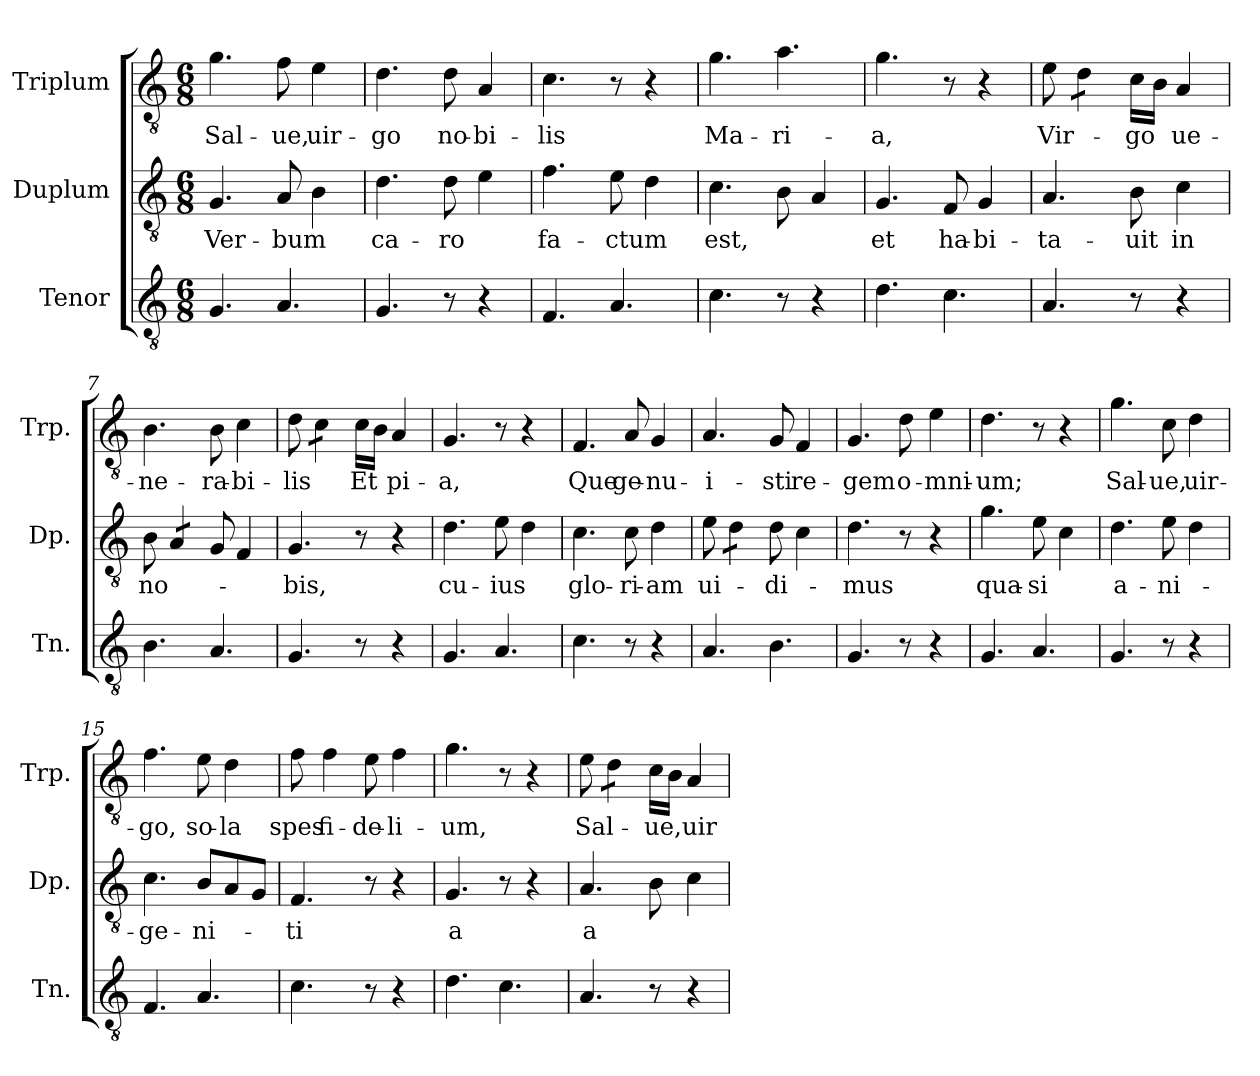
**kern	**kern	**text	**kern	**text
*part3	*part2	*part2	*part1	*part1
*staff3	*staff2	*staff2	*staff1	*staff1
*I"Tenor	*I"Duplum	*	*I"Triplum	*
*I'Tn.	*I'Dp.	*	*I'Trp.	*
*clefGv2	*clefGv2	*	*clefGv2	*
*k[]	*k[]	*	*k[]	*
*M6/8	*M6/8	*	*M6/8	*
=1	=1	=1	=1	=1
!	!	!LO:LY:b	!	!LO:LY:b
4.G/	4.G/	Ver-	4.g\	Sal-
!	!	!LO:LY:b	!	!LO:LY:b
4.A/	8A/	-bum	8f\	-ue,
!	!	!	!	!LO:LY:b
.	4B\	.	4e\	uir-
=2	=2	=2	=2	=2
!	!	!LO:LY:b	!	!LO:LY:b
4.G/	4.d\	ca-	4.d\	-go
!	!	!LO:LY:b	!	!LO:LY:b
8r	8d\	-ro	8d\	no-
!	!	!	!	!LO:LY:b
4r	4e\	.	4A/	-bi-
=3	=3	=3	=3	=3
!	!	!LO:LY:b	!	!LO:LY:b
4.F/	4.f\	fa-	4.c\	-lis
!	!	!LO:LY:b	!	!
4.A/	8e\	-ctum	8r	.
.	4d\	.	4r	.
=4	=4	=4	=4	=4
!	!	!LO:LY:b	!	!LO:LY:b
4.c\	4.c\	est,	4.g\	Ma-
!	!	!	!	!LO:LY:b
8r	8B\	.	4.a\	-ri-
4r	4A/	.	.	.
=5	=5	=5	=5	=5
!	!	!LO:LY:b	!	!LO:LY:b
4.d\	4.G/	et	4.g\	-a,
!	!	!LO:LY:b	!	!
4.c\	8F/	ha-	8r	.
!	!	!LO:LY:b	!	!
.	4G/	-bi-	4r	.
=6	=6	=6	=6	=6
!	!	!LO:LY:b	!	!LO:LY:b
4.A/	4.A/	-ta-	8e\	Vir-
*	*	*	*tremolo	*
.	.	.	8d\L	.
.	.	.	8d\J	.
*	*	*	*Xtremolo	*
!	!	!LO:LY:b	!	!LO:LY:b
8r	8B\	-uit	16c\LL	-go
.	.	.	16B\JJ	.
!	!	!LO:LY:b	!	!LO:LY:b
4r	4c\	in	4A/	ue-
=7	=7	=7	=7	=7
!	!	!LO:LY:b	!	!LO:LY:b
4.B\	8B\	no-	4.B\	-ne-
*	*tremolo	*	*	*
.	8A/L	.	.	.
.	8A/J	.	.	.
*	*Xtremolo	*	*	*
!	!	!	!	!LO:LY:b
4.A/	8G/	.	8B\	-ra-
!	!	!	!	!LO:LY:b
.	4F/	.	4c\	-bi-
=8	=8	=8	=8	=8
!	!	!LO:LY:b	!	!LO:LY:b
4.G/	4.G/	-bis,	8d\	-lis
*	*	*	*tremolo	*
.	.	.	8c\L	.
.	.	.	8c\J	.
*	*	*	*Xtremolo	*
!	!	!	!	!LO:LY:b
8r	8r	.	16c\LL	Et
.	.	.	16B\JJ	.
!	!	!	!	!LO:LY:b
4r	4r	.	4A/	pi-
!!LO:LB:g=z
=9	=9	=9	=9	=9
!	!	!LO:LY:b	!	!LO:LY:b
4.G/	4.d\	cu-	4.G/	-a,
!	!	!LO:LY:b	!	!
4.A/	8e\	-ius	8r	.
.	4d\	.	4r	.
=10	=10	=10	=10	=10
!	!	!LO:LY:b	!	!LO:LY:b
4.c\	4.c\	glo-	4.F/	Que
!	!	!LO:LY:b	!	!LO:LY:b
8r	8c\	-ri-	8A/	ge-
!	!	!LO:LY:b	!	!LO:LY:b
4r	4d\	-am	4G/	-nu-
=11	=11	=11	=11	=11
!	!	!LO:LY:b	!	!LO:LY:b
4.A/	8e\	ui-	4.A/	-i-
*	*tremolo	*	*	*
.	8d\L	.	.	.
.	8d\J	.	.	.
*	*Xtremolo	*	*	*
!	!	!LO:LY:b	!	!LO:LY:b
4.B\	8d\	-di-	8G/	-sti
!	!	!	!	!LO:LY:b
.	4c\	.	4F/	re-
=12	=12	=12	=12	=12
!	!	!LO:LY:b	!	!LO:LY:b
4.G/	4.d\	-mus	4.G/	-gem
!	!	!	!	!LO:LY:b
8r	8r	.	8d\	o-
!	!	!	!	!LO:LY:b
4r	4r	.	4e\	-mni-
=13	=13	=13	=13	=13
!	!	!LO:LY:b	!	!LO:LY:b
4.G/	4.g\	qua-	4.d\	-um;
!	!	!LO:LY:b	!	!
4.A/	8e\	-si	8r	.
.	4c\	.	4r	.
=14	=14	=14	=14	=14
!	!	!LO:LY:b	!	!LO:LY:b
4.G/	4.d\	a-	4.g\	Sal-
!	!	!LO:LY:b	!	!LO:LY:b
8r	8e\	-ni-	8c\	-ue,
!	!	!	!	!LO:LY:b
4r	4d\	.	4d\	uir-
=15	=15	=15	=15	=15
!	!	!LO:LY:b	!	!LO:LY:b
4.F/	4.c\	-ge-	4.f\	-go,
!	!	!LO:LY:b	!	!LO:LY:b
4.A/	8B/L	-ni-	8e\	so-
!	!	!	!	!LO:LY:b
.	8A/	.	4d\	-la
.	8G/J	.	.	.
=16	=16	=16	=16	=16
!	!	!LO:LY:b	!	!LO:LY:b
4.c\	4.F/	-ti	8f\	spes
!	!	!	!	!LO:LY:b
.	.	.	4f\	fi-
!	!	!	!	!LO:LY:b
8r	8r	.	8e\	-de-
!	!	!	!	!LO:LY:b
4r	4r	.	4f\	-li-
!!LO:LB:g=z
=17	=17	=17	=17	=17
!	!	!LO:LY:b	!	!LO:LY:b
4.d\	4.G/	a	4.g\	-um,
4.c\	8r	.	8r	.
.	4r	.	4r	.
=18	=18	=18	=18	=18
!	!	!LO:LY:b	!	!LO:LY:b
4.A/	4.A/	a	8e\	Sal-
*	*	*	*tremolo	*
.	.	.	8d\L	.
.	.	.	8d\J	.
*	*	*	*Xtremolo	*
!	!	!	!	!LO:LY:b
8r	8B\	.	16c\LL	-ue,
.	.	.	16B\JJ	.
!	!	!	!	!LO:LY:b
4r	4c\	.	4A/	uir-
=	=	=	=	=
*-	*-	*-	*-	*-
